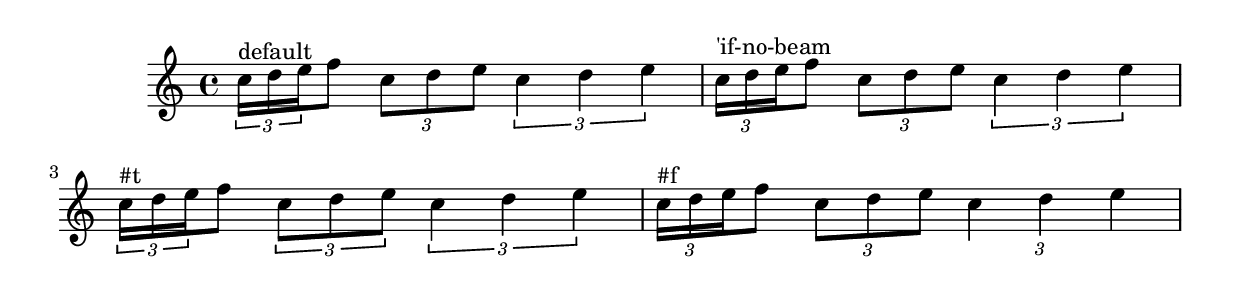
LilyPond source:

%% Do not edit this file; it is auto-generated from LSR http://lsr.dsi.unimi.it
%% This file is in the public domain.
\version "2.11.51"

\header {
  lsrtags = "rhythms, tweaks-and-overrides"

  texidoc = "
The default behavior of tuplet-bracket visibility is to print a bracket
unless there is a beam of the same length as the tuplet. To control the
visibility of tuplet brackets, set the property @code{TupletBracket
#'bracket-visibility} to either @code{##t} (always print a bracket),
@code{##f} (never print a bracket) or @code{#'if-no-beam} (only print a
bracket if there is no beam). 

"
  doctitle = "Controlling tuplet bracket visibility"
} % begin verbatim
mus = \relative c'' {
  \times 2/3 { c16[ d e } f8]
  \times 2/3 { c8 d e }
  \times 2/3 { c4 d e }
}

\new Voice \relative c'{
  << \mus s4^"default" >>
  \override TupletBracket #'bracket-visibility = #'if-no-beam
  << \mus s4^"'if-no-beam" >>
  \override TupletBracket #'bracket-visibility = ##t
  << \mus s4^"#t" >>
  \override TupletBracket #'bracket-visibility = ##f
  << \mus s4^"#f" >>
} 

